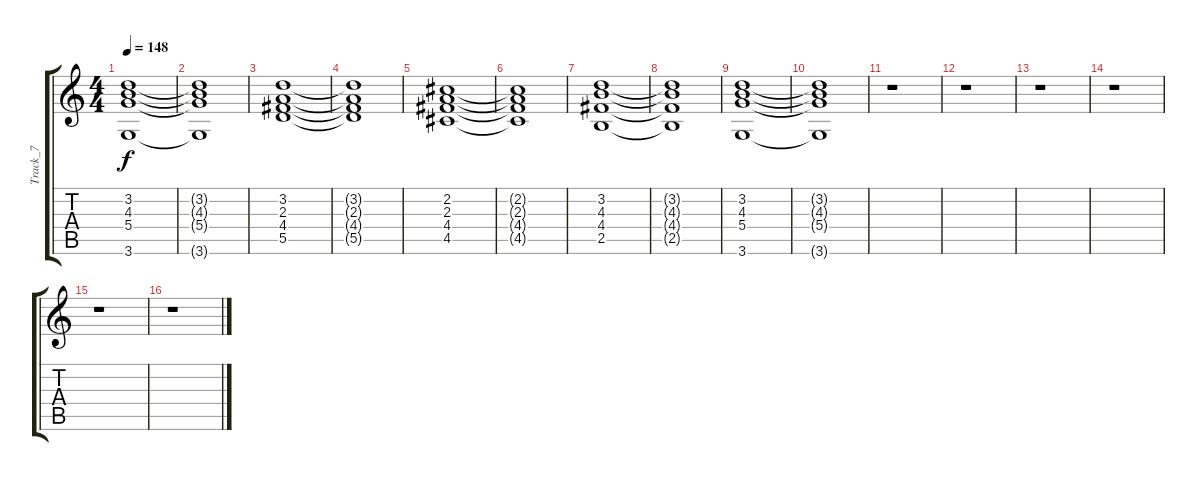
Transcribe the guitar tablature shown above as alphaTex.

\track ("Track_7" "Track_7") {instrument electricguitarclean}
\staff {score tabs}
\tuning (E4 B3 G3 D3 A2 E2) {hide}
\ts (4 4)
\tempo 148
\clef g2
\ks c
(3.2 4.3 5.4 3.6).1{dy f} |
(3.2{t} 4.3{t} 5.4{t} 3.6{t}).1 |
(3.2 2.3 4.4 5.5).1 |
(3.2{t} 2.3{t} 4.4{t} 5.5{t}).1 |
(2.2 2.3 4.4 4.5).1 |
(2.2{t} 2.3{t} 4.4{t} 4.5{t}).1 |
(3.2 4.3 4.4 2.5).1 |
(3.2{t} 4.3{t} 4.4{t} 2.5{t}).1 |
(3.2 4.3 5.4 3.6).1 |
(3.2{t} 4.3{t} 5.4{t} 3.6{t}).1 |
r.1 |
r.1 |
r.1 |
r.1 |
r.1 |
r.1
